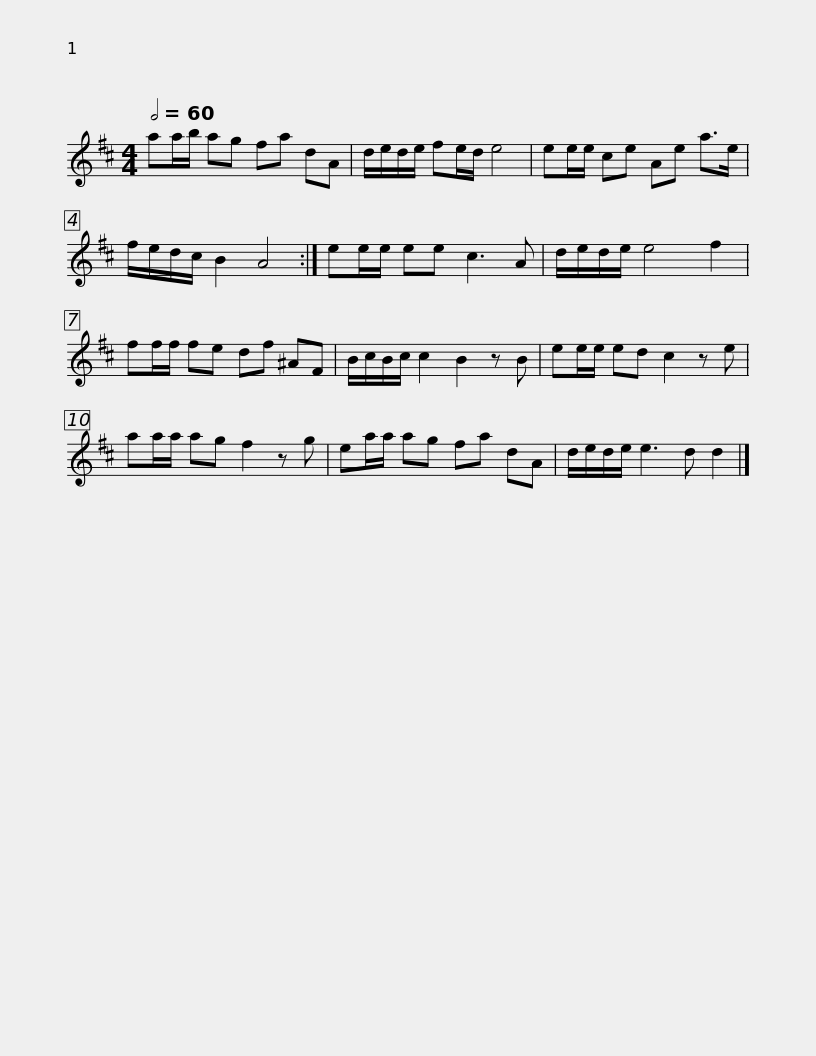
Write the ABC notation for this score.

X:1
L:1/8
Q:1/2=60
M:4/4
I:linebreak $
K:D
V:1 treble
V:1
 aa/b/ ag fa dA | d/e/d/e/ fe/d/ e4 | ee/e/ ce Ae a>e | f/e/d/c/ B2 A4 :| ee/e/ ee c3 A |$ %5
 d/e/d/e/ e4 f2 | ff/f/ fe df ^AF | B/c/B/c/ c2 B2 z B | ee/e/ ed c2 z e | aa/a/ ag f2 z g |$ %10
 ea/a/ ag fa dA | d/e/d/e/ e3 d d2 |] %12
